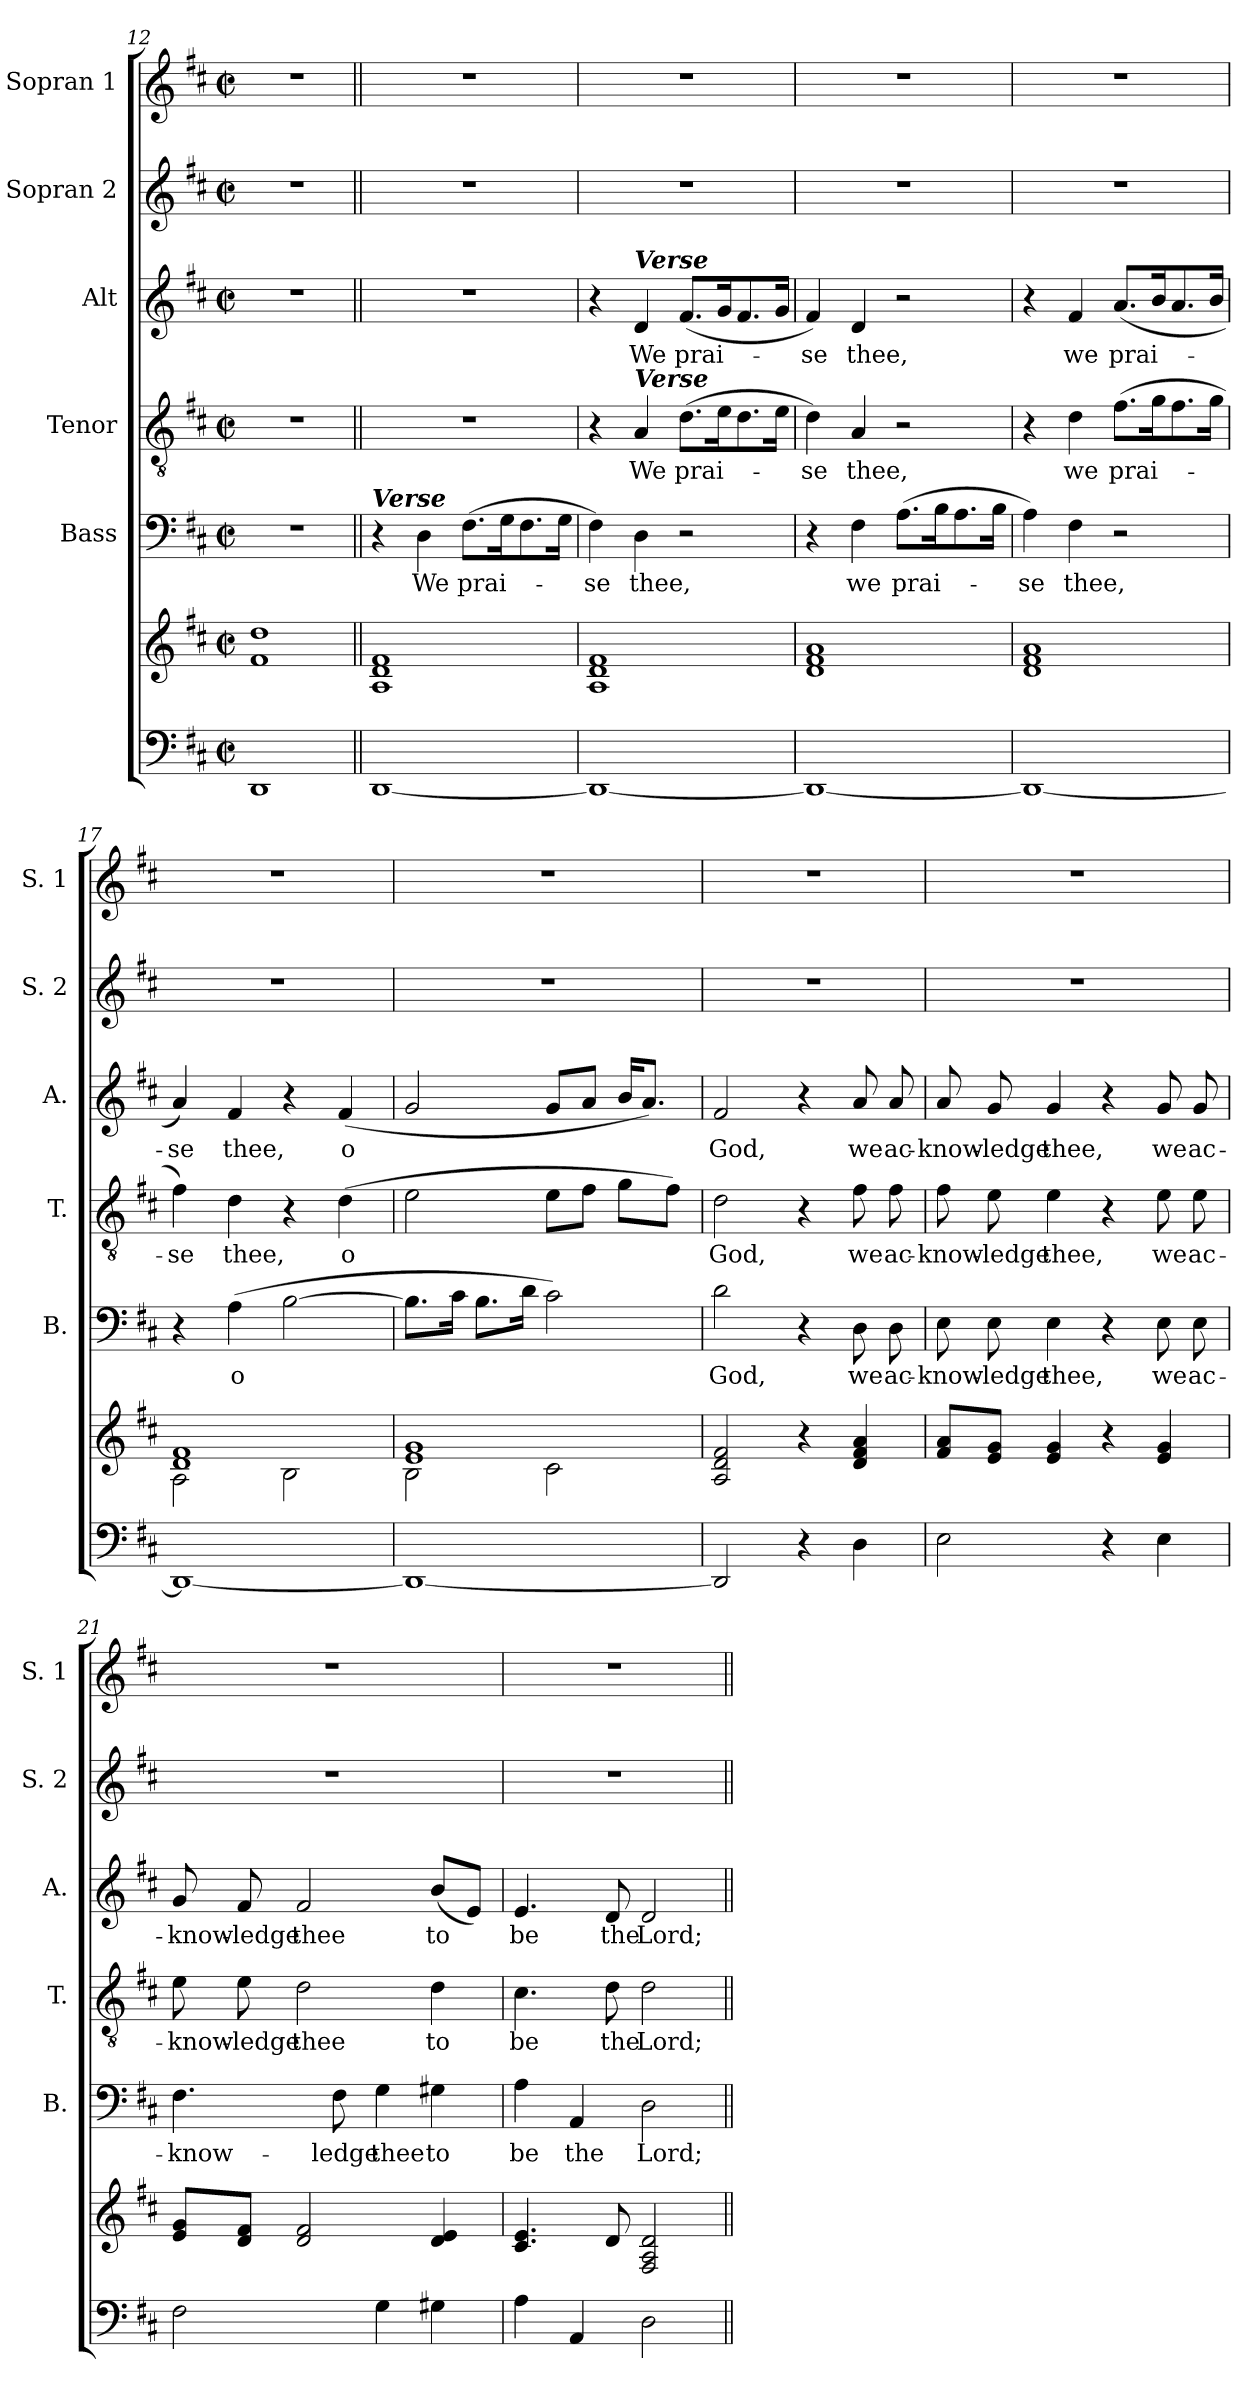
**kern	**kern	**kern	**text	**kern	**text	**kern	**text	**kern	**kern
*part6	*part6	*part5	*part5	*part4	*part4	*part3	*part3	*part2	*part1
*staff7	*staff6	*staff5	*staff5	*staff4	*staff4	*staff3	*staff3	*staff2	*staff1
*	*	*I"Bass	*	*I"Tenor	*	*I"Alt	*	*I"Sopran 2	*I"Sopran 1
*	*	*I'B.	*	*I'T.	*	*I'A.	*	*I'S. 2	*I'S. 1
*clefF4	*clefG2	*clefF4	*	*clefGv2	*	*clefG2	*	*clefG2	*clefG2
*k[f#c#]	*k[f#c#]	*k[f#c#]	*	*k[f#c#]	*	*k[f#c#]	*	*k[f#c#]	*k[f#c#]
*D:	*D:	*D:	*	*D:	*	*D:	*	*D:	*D:
*M2/2	*M2/2	*M2/2	*	*M2/2	*	*M2/2	*	*M2/2	*M2/2
*met(c|)	*met(c|)	*met(c|)	*	*met(c|)	*	*met(c|)	*	*met(c|)	*met(c|)
=12	=12	=12	=12	=12	=12	=12	=12	=12	=12
1DD	1f# 1dd	1r	.	1r	.	1r	.	1r	1r
!!LO:PB:g=z
=13||	=13||	=13||	=13||	=13||	=13||	=13||	=13||	=13||	=13||
!	!	!LO:TX:a:Bi:t=Verse	!	!	!	!	!	!	!
[1DD	1A 1d 1f#	4r	.	1r	.	1r	.	1r	1r
!	!	!	!LO:LY:b	!	!	!	!	!	!
.	.	4D\	We	.	.	.	.	.	.
!	!	!	!LO:LY:b	!	!	!	!	!	!
.	.	(>8.F#\L	prai-	.	.	.	.	.	.
.	.	16G\k	.	.	.	.	.	.	.
.	.	8.F#\	.	.	.	.	.	.	.
.	.	16G\Jk	.	.	.	.	.	.	.
=14	=14	=14	=14	=14	=14	=14	=14	=14	=14
!	!	!	!LO:LY:b	!	!	!	!	!	!
1DD_	1A 1d 1f#	4F#\)	-se	4r	.	4r	.	1r	1r
!	!	!	!	!	!	!LO:TX:a:Bi:t=Verse	!	!	!
!	!	!	!	!LO:TX:a:Bi:t=Verse	!	!	!	!	!
!	!	!	!LO:LY:b	!	!LO:LY:b	!	!LO:LY:b	!	!
.	.	4D\	thee,	4A/	We	4d/	We	.	.
!	!	!	!	!	!LO:LY:b	!	!LO:LY:b	!	!
.	.	2r	.	(>8.d\L	prai-	(<8.f#/L	prai-	.	.
.	.	.	.	16e\k	.	16g/k	.	.	.
.	.	.	.	8.d\	.	8.f#/	.	.	.
.	.	.	.	16e\Jk	.	16g/Jk	.	.	.
=15	=15	=15	=15	=15	=15	=15	=15	=15	=15
!	!	!	!	!	!LO:LY:b	!	!LO:LY:b	!	!
1DD_	1d 1f# 1a	4r	.	4d\)	-se	4f#/)	-se	1r	1r
!	!	!	!LO:LY:b	!	!LO:LY:b	!	!LO:LY:b	!	!
.	.	4F#\	we	4A/	thee,	4d/	thee,	.	.
!	!	!	!LO:LY:b	!	!	!	!	!	!
.	.	(>8.A\L	prai-	2r	.	2r	.	.	.
.	.	16B\k	.	.	.	.	.	.	.
.	.	8.A\	.	.	.	.	.	.	.
.	.	16B\Jk	.	.	.	.	.	.	.
=16	=16	=16	=16	=16	=16	=16	=16	=16	=16
!	!	!	!LO:LY:b	!	!	!	!	!	!
1DD_	1d 1f# 1a	4A\)	-se	4r	.	4r	.	1r	1r
!	!	!	!LO:LY:b	!	!LO:LY:b	!	!LO:LY:b	!	!
.	.	4F#\	thee,	4d\	we	4f#/	we	.	.
!	!	!	!	!	!LO:LY:b	!	!LO:LY:b	!	!
.	.	2r	.	(>8.f#\L	prai-	(<8.a/L	prai-	.	.
.	.	.	.	16g\k	.	16b/k	.	.	.
.	.	.	.	8.f#\	.	8.a/	.	.	.
.	.	.	.	16g\Jk	.	16b/Jk	.	.	.
=17	=17	=17	=17	=17	=17	=17	=17	=17	=17
*	*^	*	*	*	*	*	*	*	*
!	!	!	!	!	!	!LO:LY:b	!	!LO:LY:b	!	!
1DD_	1d 1f#	2A\	4r	.	4f#\)	-se	4a/)	-se	1r	1r
!	!	!	!	!LO:LY:b	!	!LO:LY:b	!	!LO:LY:b	!	!
.	.	.	(>4A\	o	4d\	thee,	4f#/	thee,	.	.
.	.	2B\	[2B\	.	4r	.	4r	.	.	.
!	!	!	!	!	!	!LO:LY:b	!	!LO:LY:b	!	!
.	.	.	.	.	(>4d\	o	(<4f#/	o	.	.
!!LO:LB:g=z
=18	=18	=18	=18	=18	=18	=18	=18	=18	=18	=18
1DD_	1e 1g	2B\	8.B\L]	.	2e\	.	2g/	.	1r	1r
.	.	.	16c#\Jk	.	.	.	.	.	.	.
.	.	.	8.B\L	.	.	.	.	.	.	.
.	.	.	16d\Jk	.	.	.	.	.	.	.
.	.	2c#\	2c#\)	.	8e\L	.	8g/L	.	.	.
.	.	.	.	.	8f#\J	.	8a/J	.	.	.
.	.	.	.	.	8g\L	.	16b/KL	.	.	.
.	.	.	.	.	.	.	8.a/J)	.	.	.
.	.	.	.	.	8f#\J)	.	.	.	.	.
*	*v	*v	*	*	*	*	*	*	*	*
=19	=19	=19	=19	=19	=19	=19	=19	=19	=19
!	!	!	!LO:LY:b	!	!LO:LY:b	!	!LO:LY:b	!	!
2DD/]	2A/ 2d/ 2f#/	2d\	God,	2d\	God,	2f#/	God,	1r	1r
4r	4r	4r	.	4r	.	4r	.	.	.
!	!	!	!LO:LY:b	!	!LO:LY:b	!	!LO:LY:b	!	!
4D\	4d/ 4f#/ 4a/	8D\	we	8f#\	we	8a/	we	.	.
!	!	!	!LO:LY:b	!	!LO:LY:b	!	!LO:LY:b	!	!
.	.	8D\	ac-	8f#\	ac-	8a/	ac-	.	.
=20	=20	=20	=20	=20	=20	=20	=20	=20	=20
!	!	!	!LO:LY:b	!	!LO:LY:b	!	!LO:LY:b	!	!
2E\	8f#/ 8a/L	8E\	-know-	8f#\	-know-	8a/	-know-	1r	1r
!	!	!	!LO:LY:b	!	!LO:LY:b	!	!LO:LY:b	!	!
.	8e/ 8g/J	8E\	-ledge	8e\	-ledge	8g/	-ledge	.	.
!	!	!	!LO:LY:b	!	!LO:LY:b	!	!LO:LY:b	!	!
.	4e/ 4g/	4E\	thee,	4e\	thee,	4g/	thee,	.	.
4r	4r	4r	.	4r	.	4r	.	.	.
!	!	!	!LO:LY:b	!	!LO:LY:b	!	!LO:LY:b	!	!
4E\	4e/ 4g/	8E\	we	8e\	we	8g/	we	.	.
!	!	!	!LO:LY:b	!	!LO:LY:b	!	!LO:LY:b	!	!
.	.	8E\	ac-	8e\	ac-	8g/	ac-	.	.
=21	=21	=21	=21	=21	=21	=21	=21	=21	=21
!	!	!	!LO:LY:b	!	!LO:LY:b	!	!LO:LY:b	!	!
2F#\	8e/ 8g/L	4.F#\	-know-	8e\	-know-	8g/	-know-	1r	1r
!	!	!	!	!	!LO:LY:b	!	!LO:LY:b	!	!
.	8d/ 8f#/J	.	.	8e\	-ledge	8f#/	-ledge	.	.
!	!	!	!	!	!LO:LY:b	!	!LO:LY:b	!	!
.	2d/ 2f#/	.	.	2d\	thee	2f#/	thee	.	.
!	!	!	!LO:LY:b	!	!	!	!	!	!
.	.	8F#\	-ledge	.	.	.	.	.	.
!	!	!	!LO:LY:b	!	!	!	!	!	!
4G\	.	4G\	thee	.	.	.	.	.	.
!	!	!	!LO:LY:b	!	!LO:LY:b	!	!LO:LY:b	!	!
4G#X\	4d/ 4e/	4G#X\	to	4d\	to	(<8b/L	to	.	.
.	.	.	.	.	.	8e/J)	.	.	.
=22	=22	=22	=22	=22	=22	=22	=22	=22	=22
!	!	!	!LO:LY:b	!	!LO:LY:b	!	!LO:LY:b	!	!
4A\	4.c#/ 4.e/	4A\	be	4.c#\	be	4.e/	be	1r	1r
!	!	!	!LO:LY:b	!	!	!	!	!	!
4AA/	.	4AA/	the	.	.	.	.	.	.
!	!	!	!	!	!LO:LY:b	!	!LO:LY:b	!	!
.	8d/	.	.	8d\	the	8d/	the	.	.
!	!	!	!LO:LY:b	!	!LO:LY:b	!	!LO:LY:b	!	!
2D\	2F#/ 2A/ 2d/	2D\	Lord;	2d\	Lord;	2d/	Lord;	.	.
=||	=||	=||	=||	=||	=||	=||	=||	=||	=||
*-	*-	*-	*-	*-	*-	*-	*-	*-	*-
